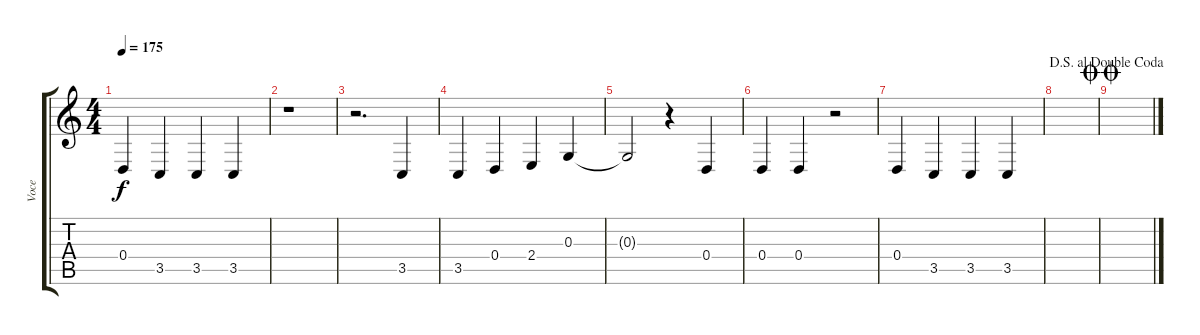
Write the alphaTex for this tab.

\track ("Voce" "Voce") {instrument tuba}
\staff {score tabs}
\tuning (E4 B3 G3 D3 A2 E2) {hide}
\ts (4 4)
\tempo 175
\clef g2
\ks c
0.4.4{dy f} 3.5.4 3.5.4 3.5.4 |
r.1 |
r.2{d} 3.5.4 |
3.5.4 0.4.4 2.4.4 0.3.4 |
0.3{t}.2 r.4 0.4.4 |
0.4.4 0.4.4 r.2 |
0.4.4 3.5.4 3.5.4 3.5.4 |
|
\jump doublecoda
\jump dalsegnoaldoublecoda
